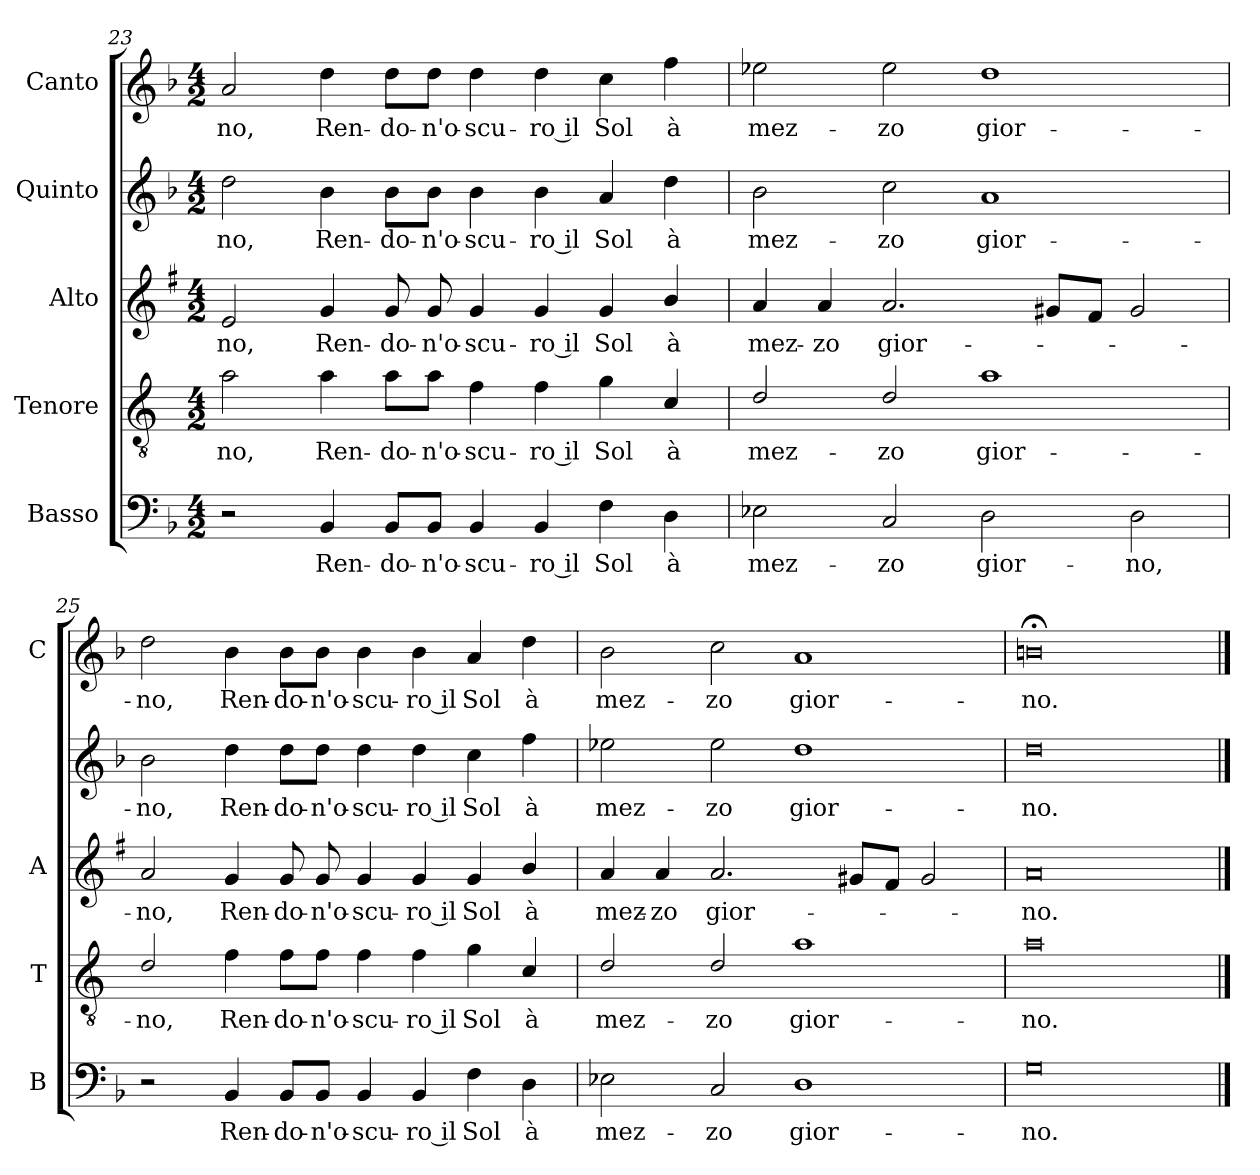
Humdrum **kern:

**kern	**text	**kern	**text	**kern	**text	**kern	**text	**kern	**text
*part5	*part5	*part4	*part4	*part3	*part3	*part2	*part2	*part1	*part1
*staff5	*staff5	*staff4	*staff4	*staff3	*staff3	*staff2	*staff2	*staff1	*staff1
*I"Basso	*	*I"Tenore	*	*I"Alto	*	*I"Quinto	*	*I"Canto	*
*I'B	*	*I'T	*	*I'A	*	*	*	*I'C	*
*clefF4	*	*clefGv2	*	*clefG2	*	*clefG2	*	*clefG2	*
*	*	*ITrd4c7	*	*ITrd1c2	*	*	*	*	*
*k[b-]	*	*k[b-]	*	*k[b-]	*	*k[b-]	*	*k[b-]	*
*F:	*	*F:	*	*F:	*	*F:	*	*F:	*
*M4/2	*	*M4/2	*	*M4/2	*	*M4/2	*	*M4/2	*
=23	=23	=23	=23	=23	=23	=23	=23	=23	=23
!	!	!	!LO:LY:b	!	!LO:LY:b	!	!LO:LY:b	!	!LO:LY:b
2r	.	2d\	-no,	2d/	-no,	2dd\	-no,	2a/	-no,
!	!LO:LY:b	!	!LO:LY:b	!	!LO:LY:b	!	!LO:LY:b	!	!LO:LY:b
4BB-/	Ren-	4d\	Ren-	4f/	Ren-	4b-\	Ren-	4dd\	Ren-
!	!LO:LY:b	!	!LO:LY:b	!	!LO:LY:b	!	!LO:LY:b	!	!LO:LY:b
8BB-/L	-do-	8d\L	-do-	8f/	-do-	8b-\L	-do-	8dd\L	-do-
!	!LO:LY:b	!	!LO:LY:b	!	!LO:LY:b	!	!LO:LY:b	!	!LO:LY:b
8BB-/J	-n'o-	8d\J	-n'o-	8f/	-n'o-	8b-\J	-n'o-	8dd\J	-n'o-
!	!LO:LY:b	!	!LO:LY:b	!	!LO:LY:b	!	!LO:LY:b	!	!LO:LY:b
4BB-/	-scu-	4B-\	-scu-	4f/	-scu-	4b-\	-scu-	4dd\	-scu-
!	!LO:LY:b	!	!LO:LY:b	!	!LO:LY:b	!	!LO:LY:b	!	!LO:LY:b
4BB-/	-ro il	4B-\	-ro il	4f/	-ro il	4b-\	-ro il	4dd\	-ro il
!	!LO:LY:b	!	!LO:LY:b	!	!LO:LY:b	!	!LO:LY:b	!	!LO:LY:b
4F\	Sol	4c\	Sol	4f/	Sol	4a/	Sol	4cc\	Sol
!	!LO:LY:b	!	!LO:LY:b	!	!LO:LY:b	!	!LO:LY:b	!	!LO:LY:b
4D\	à	4F/	à	4a/	à	4dd\	à	4ff\	à
!!LO:LB:g=z
=24	=24	=24	=24	=24	=24	=24	=24	=24	=24
!	!LO:LY:b	!	!LO:LY:b	!	!LO:LY:b	!	!LO:LY:b	!	!LO:LY:b
2E-X\	mez-	2G/	mez-	4g/	mez-	2b-\	mez-	2ee-X\	mez-
!	!	!	!	!	!LO:LY:b	!	!	!	!
.	.	.	.	4g/	-zo	.	.	.	.
!	!LO:LY:b	!	!LO:LY:b	!	!LO:LY:b	!	!LO:LY:b	!	!LO:LY:b
2C/	-zo	2G/	-zo	2.g/	gior-	2cc\	-zo	2ee-\	-zo
!	!LO:LY:b	!	!LO:LY:b	!	!	!	!LO:LY:b	!	!LO:LY:b
2D\	gior-	1d	gior-	.	.	1a	gior-	1dd	gior-
.	.	.	.	8f#X/L	.	.	.	.	.
.	.	.	.	8e/J	.	.	.	.	.
!	!LO:LY:b	!	!	!	!	!	!	!	!
2D\	-no,	.	.	2f#/	.	.	.	.	.
=25	=25	=25	=25	=25	=25	=25	=25	=25	=25
!	!	!	!LO:LY:b	!	!LO:LY:b	!	!LO:LY:b	!	!LO:LY:b
2r	.	2G/	-no,	2g/	-no,	2b-\	-no,	2dd\	-no,
!	!LO:LY:b	!	!LO:LY:b	!	!LO:LY:b	!	!LO:LY:b	!	!LO:LY:b
4BB-/	Ren-	4B-\	Ren-	4f/	Ren-	4dd\	Ren-	4b-\	Ren-
!	!LO:LY:b	!	!LO:LY:b	!	!LO:LY:b	!	!LO:LY:b	!	!LO:LY:b
8BB-/L	-do-	8B-\L	-do-	8f/	-do-	8dd\L	-do-	8b-\L	-do-
!	!LO:LY:b	!	!LO:LY:b	!	!LO:LY:b	!	!LO:LY:b	!	!LO:LY:b
8BB-/J	-n'o-	8B-\J	-n'o-	8f/	-n'o-	8dd\J	-n'o-	8b-\J	-n'o-
!	!LO:LY:b	!	!LO:LY:b	!	!LO:LY:b	!	!LO:LY:b	!	!LO:LY:b
4BB-/	-scu-	4B-\	-scu-	4f/	-scu-	4dd\	-scu-	4b-\	-scu-
!	!LO:LY:b	!	!LO:LY:b	!	!LO:LY:b	!	!LO:LY:b	!	!LO:LY:b
4BB-/	-ro il	4B-\	-ro il	4f/	-ro il	4dd\	-ro il	4b-\	-ro il
!	!LO:LY:b	!	!LO:LY:b	!	!LO:LY:b	!	!LO:LY:b	!	!LO:LY:b
4F\	Sol	4c\	Sol	4f/	Sol	4cc\	Sol	4a/	Sol
!	!LO:LY:b	!	!LO:LY:b	!	!LO:LY:b	!	!LO:LY:b	!	!LO:LY:b
4D\	à	4F/	à	4a/	à	4ff\	à	4dd\	à
=26	=26	=26	=26	=26	=26	=26	=26	=26	=26
!	!LO:LY:b	!	!LO:LY:b	!	!LO:LY:b	!	!LO:LY:b	!	!LO:LY:b
2E-X\	mez-	2G/	mez-	4g/	mez-	2ee-X\	mez-	2b-\	mez-
!	!	!	!	!	!LO:LY:b	!	!	!	!
.	.	.	.	4g/	-zo	.	.	.	.
!	!LO:LY:b	!	!LO:LY:b	!	!LO:LY:b	!	!LO:LY:b	!	!LO:LY:b
2C/	-zo	2G/	-zo	2.g/	gior-	2ee-\	-zo	2cc\	-zo
!	!LO:LY:b	!	!LO:LY:b	!	!	!	!LO:LY:b	!	!LO:LY:b
1D	gior-	1d	gior-	.	.	1dd	gior-	1a	gior-
.	.	.	.	8f#X/L	.	.	.	.	.
.	.	.	.	8e/J	.	.	.	.	.
.	.	.	.	2f#/	.	.	.	.	.
=27	=27	=27	=27	=27	=27	=27	=27	=27	=27
!	!LO:LY:b	!	!LO:LY:b	!	!LO:LY:b	!	!LO:LY:b	!	!LO:LY:b
0G	-no.	0d	-no.	0g	-no.	0dd	-no.	0bn;<	-no.
==	==	==	==	==	==	==	==	==	==
*-	*-	*-	*-	*-	*-	*-	*-	*-	*-
